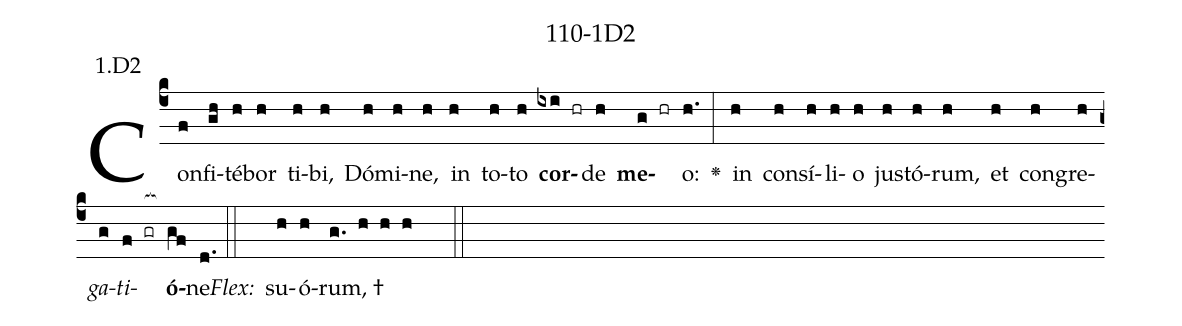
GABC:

name: 110-1D2;
annotation: 1.D2;
%%
(c4)Con(f)fi(gh)té(h)bor(h) ti(h)bi,(h) Dó(h)mi(h)ne,(h) in(h) to(h)to(h) <b>cor</b>(ixi hr)de(h) <b>me</b>(g hr)o:(h.) <v>\greheightstar</v>(:) in(h) con(h)sí(h)li(h)o(h) jus(h)tó(h)rum,(h) et(h) con(h)gre(h)<i>ga</i>(g)<i>ti</i>(f gr[ocb:1{])<b>ó</b>(gf[ocb:0}])ne.(d.) (::)
<i>Flex:</i>()  su(h)ó(h)rum, †(g. h h h  ::)

%E(h) u(h) o(g) u(f) a(gf) e.(d.) (::)
